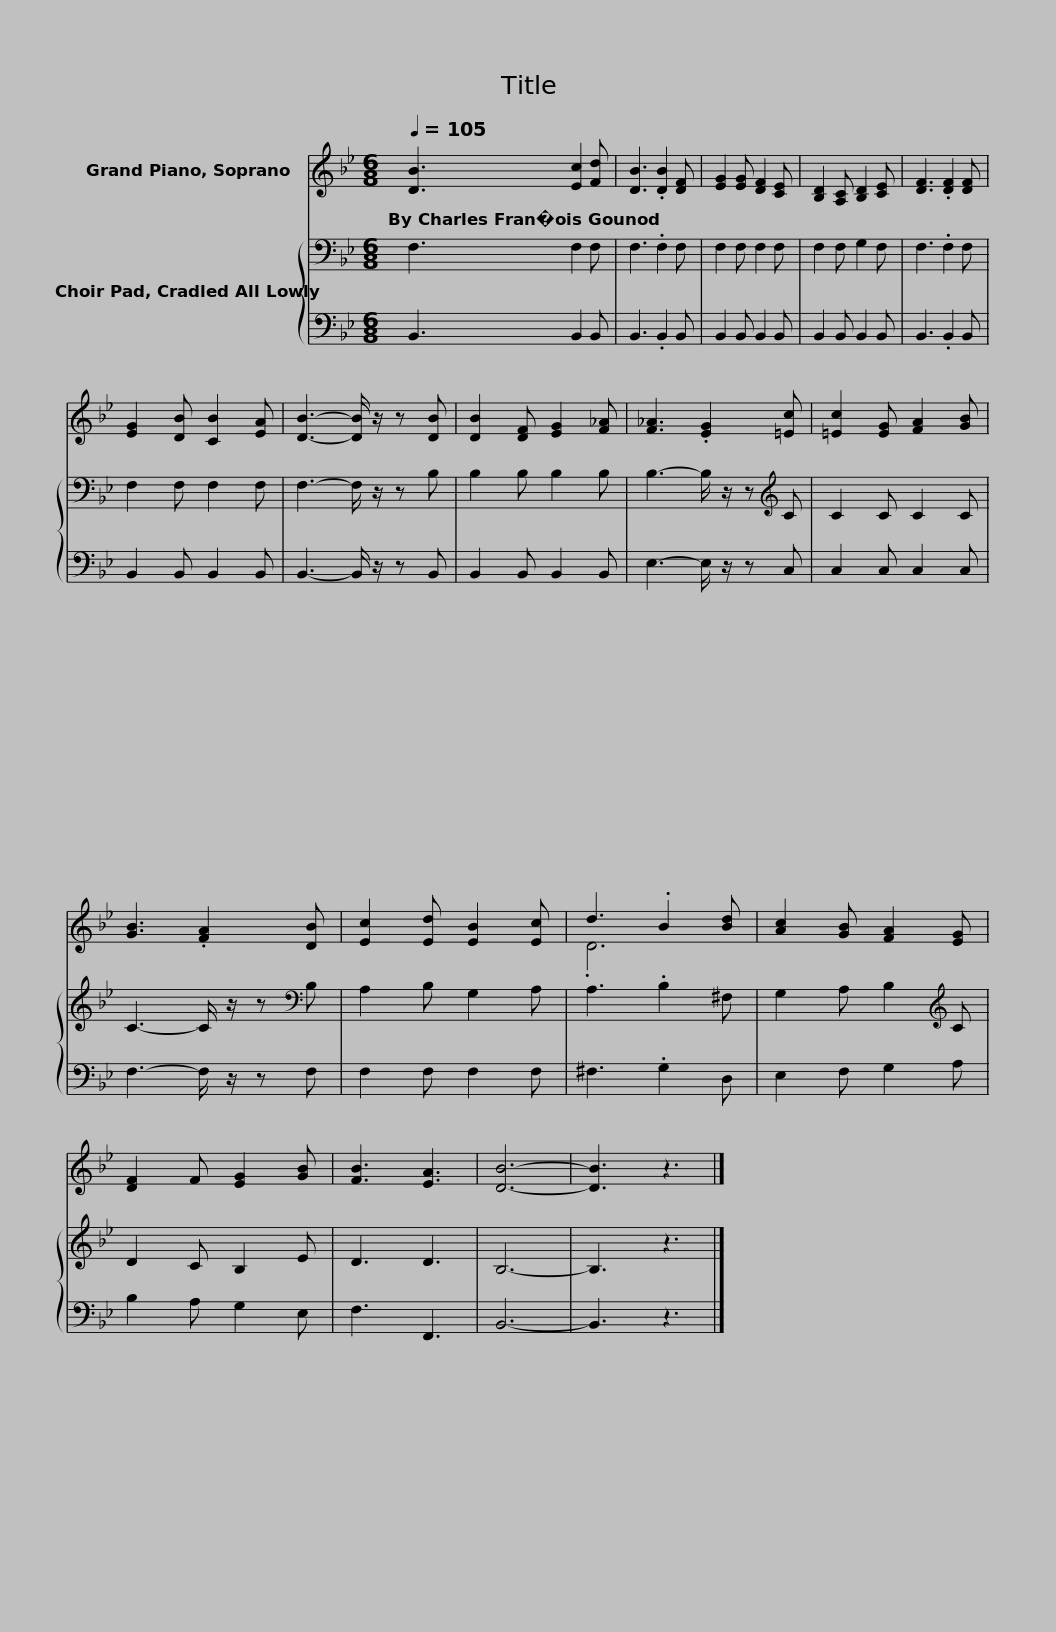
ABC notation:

X:1
%%score ( 1 2 ) { 3 | 4 }
L:1/8
Q:1/4=105
M:6/8
I:linebreak $
K:Bb
V:1 treble
V:2 treble
V:3 bass
V:4 bass
V:1
 [DB]3 [Ec]2 [Fd] | [DB]3 .[DB]2 [DF] | [EG]2 [EG] [DF]2 [CE] | [B,D]2 [A,C] [B,D]2 [CE] | [DF]3 .[DF]2 [DF] |$ %5
 [EG]2 [DB] [CB]2 [EA] | [DB]3- [DB]/ z/ z [DB] | [DB]2 [DF] [EG]2 [F_A] | [F_A]3 .[EG]2 [=Ec] | [=Ec]2 [EG] [FA]2 [GB] | %10
 [GB]3 .[FA]2 [DB] |$ [Ec]2 [Ed] [EB]2 [Ec] | d3 .B2 [Bd] | [Ac]2 [GB] [FA]2 [EG] | [DF]2 F [EG]2 [GB] | %15
 [FB]3 [EA]3 | [DB]6- | [DB]3 z3 |] %18
V:2
 x6 | x6 | x6 | x6 | x6 |$ %5
 x6 | x6 | x6 | x6 | x6 | %10
 x6 |$ x6 | .D6 | x6 | x6 | %15
 x6 | x6 | x6 |] %18
V:3
 F,3 F,2 F, | F,3 .F,2 F, | F,2 F, F,2 F, | F,2 F, G,2 F, | F,3 .F,2 F, |$ %5
 F,2 F, F,2 F, | F,3- F,/ z/ z B, | B,2 B, B,2 B, | B,3- B,/ z/ z[K:treble] C | C2 C C2 C | %10
 C3- C/ z/ z[K:bass] B, |$ A,2 B, G,2 A, | A,3 .B,2 ^F, | G,2 A, B,2[K:treble] C | D2 C B,2 E | %15
 D3 D3 | B,6- | B,3 z3 |] %18
V:4
 B,,3 B,,2 B,, | B,,3 .B,,2 B,, | B,,2 B,, B,,2 B,, | B,,2 B,, B,,2 B,, | B,,3 .B,,2 B,, |$ %5
 B,,2 B,, B,,2 B,, | B,,3- B,,/ z/ z B,, | B,,2 B,, B,,2 B,, | E,3- E,/ z/ z C, | C,2 C, C,2 C, | %10
 F,3- F,/ z/ z F, |$ F,2 F, F,2 F, | ^F,3 .G,2 D, | E,2 F, G,2 A, | B,2 A, G,2 E, | %15
 F,3 F,,3 | B,,6- | B,,3 z3 |] %18
